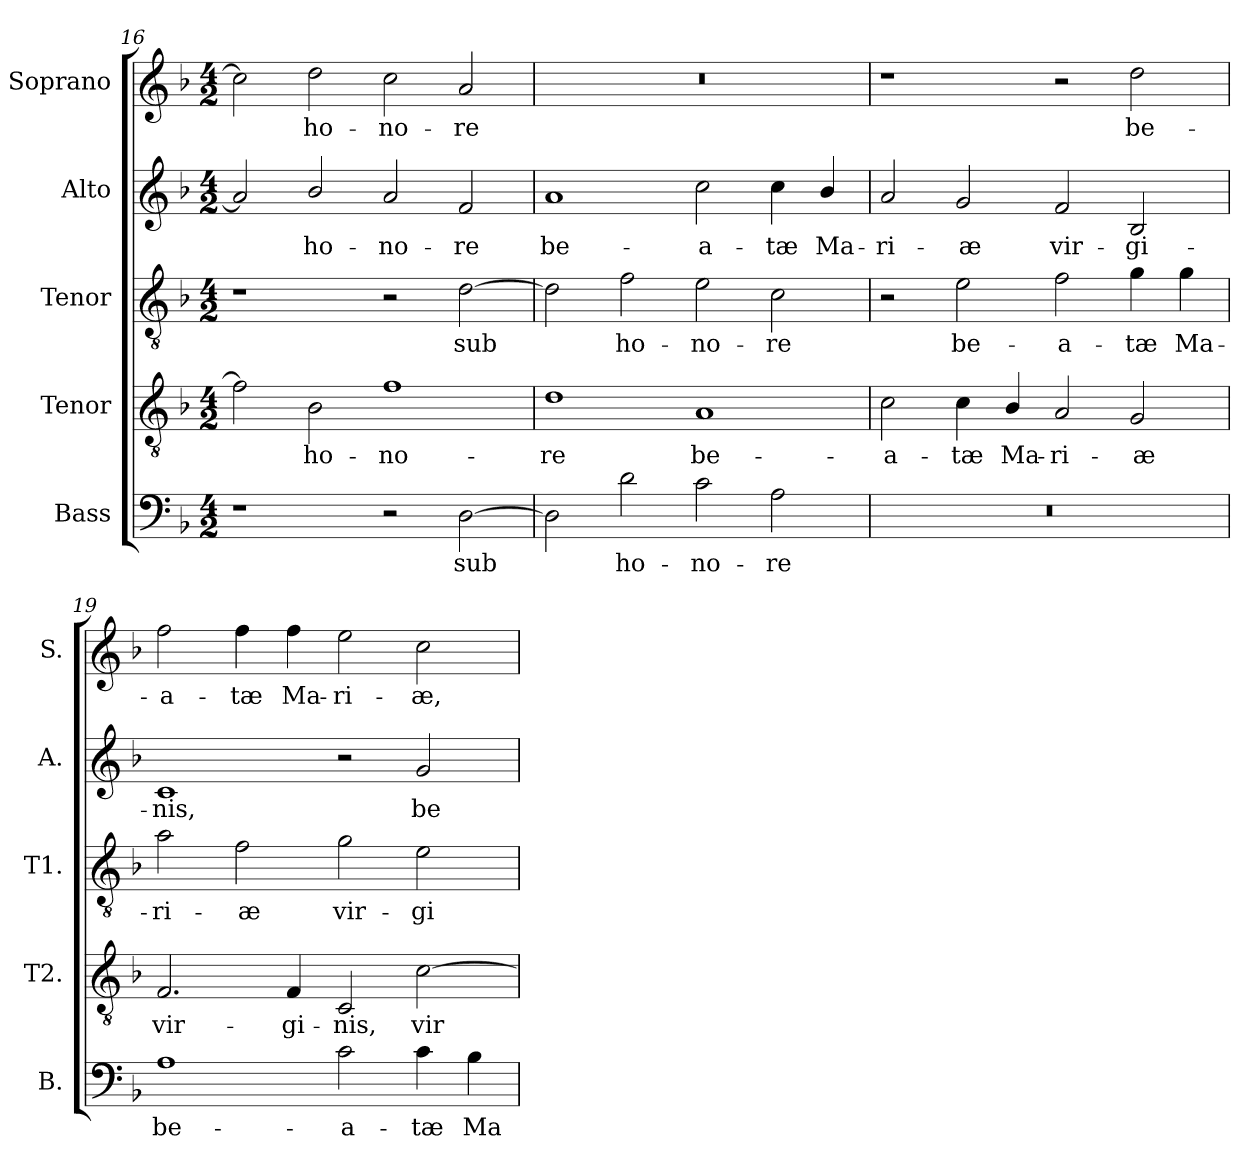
**kern	**text	**kern	**text	**kern	**text	**kern	**text	**kern	**text
*part5	*part5	*part4	*part4	*part3	*part3	*part2	*part2	*part1	*part1
*staff5	*staff5	*staff4	*staff4	*staff3	*staff3	*staff2	*staff2	*staff1	*staff1
*I"Bass	*	*I"Tenor	*	*I"Tenor	*	*I"Alto	*	*I"Soprano	*
*I'B.	*	*I'T2.	*	*I'T1.	*	*I'A.	*	*I'S.	*
*clefF4	*	*clefGv2	*	*clefGv2	*	*clefG2	*	*clefG2	*
*	*	*ITrd7c12	*	*ITrd7c12	*	*	*	*	*
*k[b-]	*	*k[b-]	*	*k[b-]	*	*k[b-]	*	*k[b-]	*
*F:	*	*F:	*	*F:	*	*F:	*	*F:	*
*M4/2	*	*M4/2	*	*M4/2	*	*M4/2	*	*M4/2	*
=16	=16	=16	=16	=16	=16	=16	=16	=16	=16
1r	.	2Fi\]	.	1r	.	2ai/]	.	2cci\]	.
!	!	!	!LO:LY:b:color=#000000	!	!	!	!	!	!
!	!	!	!	!	!	!	!LO:LY:b:color=#000000	!	!
!	!	!	!	!	!	!	!	!	!LO:LY:b:color=#000000
.	.	2BB-i\	ho-	.	.	2b-i/	ho-	2ddi\	ho-
!	!	!	!LO:LY:b:color=#000000	!	!	!	!	!	!
!	!	!	!	!	!	!	!LO:LY:b:color=#000000	!	!
!	!	!	!	!	!	!	!	!	!LO:LY:b:color=#000000
2r	.	1Fi	-no-	2r	.	2ai/	-no-	2cci\	-no-
!	!LO:LY:b:color=#000000	!	!	!	!	!	!	!	!
!	!	!	!	!	!LO:LY:b:color=#000000	!	!	!	!
!	!	!	!	!	!	!	!LO:LY:b:color=#000000	!	!
!	!	!	!	!	!	!	!	!	!LO:LY:b:color=#000000
[2Di\	sub	.	.	[2Di\	sub	2fi/	-re	2ai/	-re
!!LO:LB:g=z
=17	=17	=17	=17	=17	=17	=17	=17	=17	=17
!	!	!	!LO:LY:b:color=#000000	!	!	!	!	!	!
!	!	!	!	!	!	!	!LO:LY:b:color=#000000	!LO:N:vis=1	!
2Di\]	.	1Di	-re	2Di\]	.	1ai	be-	0r	.
!	!LO:LY:b:color=#000000	!	!	!	!	!	!	!	!
!	!	!	!	!	!LO:LY:b:color=#000000	!	!	!	!
2di\	ho-	.	.	2Fi\	ho-	.	.	.	.
!	!LO:LY:b:color=#000000	!	!	!	!	!	!	!	!
!	!	!	!LO:LY:b:color=#000000	!	!	!	!	!	!
!	!	!	!	!	!LO:LY:b:color=#000000	!	!	!	!
!	!	!	!	!	!	!	!LO:LY:b:color=#000000	!	!
2ci\	-no-	1AAi	be-	2Ei\	-no-	2cci\	-a-	.	.
!	!LO:LY:b:color=#000000	!	!	!	!	!	!	!	!
!	!	!	!	!	!LO:LY:b:color=#000000	!	!	!	!
!	!	!	!	!	!	!	!LO:LY:b:color=#000000	!	!
2Ai\	-re	.	.	2Ci\	-re	4cci\	-tæ	.	.
!	!	!	!	!	!	!	!LO:LY:b:color=#000000	!	!
.	.	.	.	.	.	4b-i/	Ma-	.	.
=18	=18	=18	=18	=18	=18	=18	=18	=18	=18
!LO:N:vis=1	!	!	!	!	!	!	!	!	!
!	!	!	!LO:LY:b:color=#000000	!	!	!	!	!	!
!	!	!	!	!	!	!	!LO:LY:b:color=#000000	!	!
0r	.	2Ci\	-a-	2r	.	2ai/	-ri-	1r	.
!	!	!	!LO:LY:b:color=#000000	!	!	!	!	!	!
!	!	!	!	!	!LO:LY:b:color=#000000	!	!	!	!
!	!	!	!	!	!	!	!LO:LY:b:color=#000000	!	!
.	.	4Ci\	-tæ	2Ei\	be-	2gi/	-æ	.	.
!	!	!	!LO:LY:b:color=#000000	!	!	!	!	!	!
.	.	4BB-i/	Ma-	.	.	.	.	.	.
!	!	!	!LO:LY:b:color=#000000	!	!	!	!	!	!
!	!	!	!	!	!LO:LY:b:color=#000000	!	!	!	!
!	!	!	!	!	!	!	!LO:LY:b:color=#000000	!	!
.	.	2AAi/	-ri-	2Fi\	-a-	2fi/	vir-	2r	.
!	!	!	!LO:LY:b:color=#000000	!	!	!	!	!	!
!	!	!	!	!	!LO:LY:b:color=#000000	!	!	!	!
!	!	!	!	!	!	!	!LO:LY:b:color=#000000	!	!
!	!	!	!	!	!	!	!	!	!LO:LY:b:color=#000000
.	.	2GGi/	-æ	4Gi\	-tæ	2B-i/	-gi-	2ddi\	be-
!	!	!	!	!	!LO:LY:b:color=#000000	!	!	!	!
.	.	.	.	4Gi\	Ma-	.	.	.	.
=19	=19	=19	=19	=19	=19	=19	=19	=19	=19
!	!LO:LY:b:color=#000000	!	!	!	!	!	!	!	!
!	!	!	!LO:LY:b:color=#000000	!	!	!	!	!	!
!	!	!	!	!	!LO:LY:b:color=#000000	!	!	!	!
!	!	!	!	!	!	!	!LO:LY:b:color=#000000	!	!
!	!	!	!	!	!	!	!	!	!LO:LY:b:color=#000000
1Ai	be-	2.FFi/	vir-	2Ai\	-ri-	1ci	-nis,	2ffi\	-a-
!	!	!	!	!	!LO:LY:b:color=#000000	!	!	!	!
!	!	!	!	!	!	!	!	!	!LO:LY:b:color=#000000
.	.	.	.	2Fi\	-æ	.	.	4ffi\	-tæ
!	!	!	!LO:LY:b:color=#000000	!	!	!	!	!	!
!	!	!	!	!	!	!	!	!	!LO:LY:b:color=#000000
.	.	4FFi/	-gi-	.	.	.	.	4ffi\	Ma-
!	!LO:LY:b:color=#000000	!	!	!	!	!	!	!	!
!	!	!	!LO:LY:b:color=#000000	!	!	!	!	!	!
!	!	!	!	!	!LO:LY:b:color=#000000	!	!	!	!
!	!	!	!	!	!	!	!	!	!LO:LY:b:color=#000000
2ci\	-a-	2CCi/	-nis,	2Gi\	vir-	2r	.	2eei\	-ri-
!	!LO:LY:b:color=#000000	!	!	!	!	!	!	!	!
!	!	!	!LO:LY:b:color=#000000	!	!	!	!	!	!
!	!	!	!	!	!LO:LY:b:color=#000000	!	!	!	!
!	!	!	!	!	!	!	!LO:LY:b:color=#000000	!	!
!	!	!	!	!	!	!	!	!	!LO:LY:b:color=#000000
4ci\	-tæ	[2Ci\	vir-	2Ei\	-gi-	2gi/	be-	2cci\	-æ,
!	!LO:LY:b:color=#000000	!	!	!	!	!	!	!	!
4B-i\	Ma-	.	.	.	.	.	.	.	.
=	=	=	=	=	=	=	=	=	=
*-	*-	*-	*-	*-	*-	*-	*-	*-	*-
